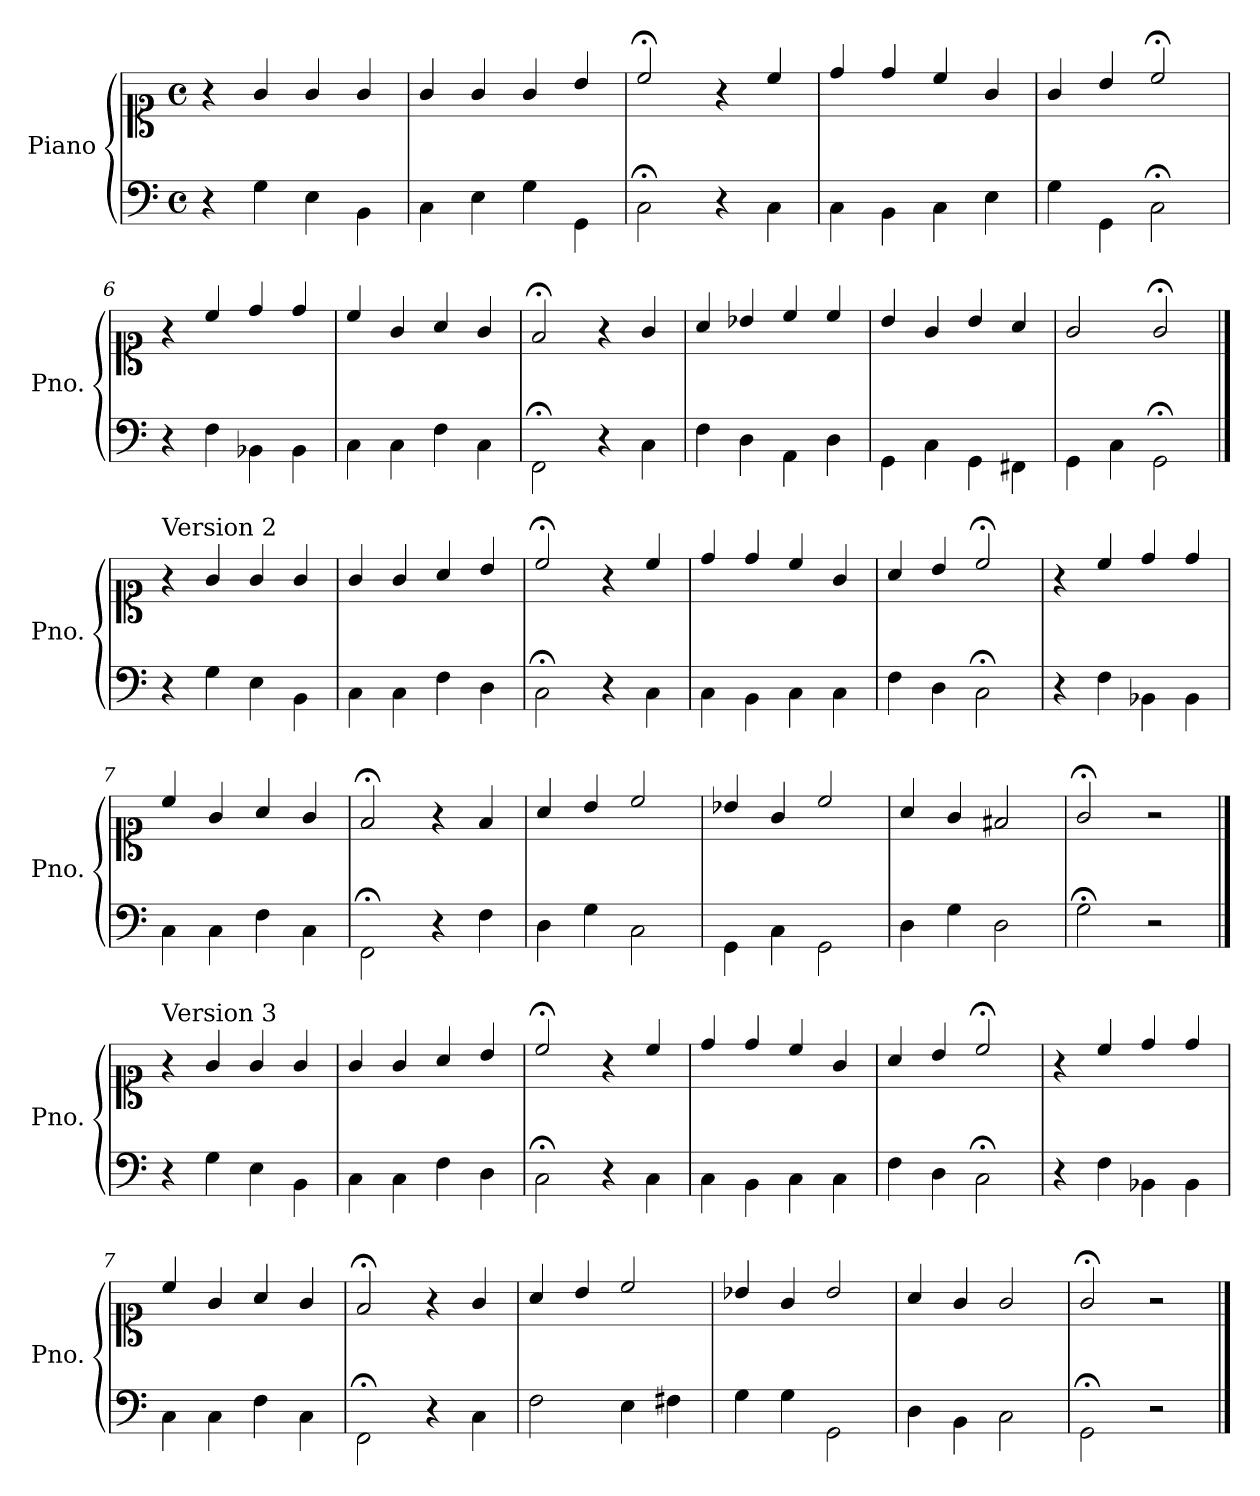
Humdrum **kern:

**kern	**kern
*part1	*part1
*staff2	*staff1
*I"Piano	*
*I'Pno.	*
*clefF4	*clefC1
*k[]	*k[]
*M4/4	*M4/4
*met(c)	*met(c)
=1	=1
4r	4r
4G\	4g/
4E\	4g/
4BB\	4g/
=2	=2
4C\	4g/
4E\	4g/
4G\	4g/
4GG\	4b/
=3	=3
2C;\	2cc;</
4r	4r
4C\	4cc/
=4	=4
4C\	4dd/
4BB\	4dd/
4C\	4cc/
4E\	4g/
=5	=5
4G\	4g/
4GG\	4b/
2C;\	2cc;</
!!LO:LB:g=z
=6	=6
4r	4r
4F\	4cc/
4BB-X\	4dd/
4BB-\	4dd/
=7	=7
4C\	4cc/
4C\	4g/
4F\	4a/
4C\	4g/
=8	=8
2FF;\	2f;</
4r	4r
4C\	4g/
=9	=9
4F\	4a/
4D\	4b-X/
4AA\	4cc/
4D\	4cc/
=10	=10
4GG\	4b/
4C\	4g/
4GG\	4b/
4FF#X\	4a/
=11	=11
4GG\	2g/
4C\	.
2GG;\	2g;</
!!LO:LB:g=z
==1	==1
!	!LO:TX:t=Version 2
4r	4r
4G\	4g/
4E\	4g/
4BB\	4g/
=2	=2
4C\	4g/
4C\	4g/
4F\	4a/
4D\	4b/
=3	=3
2C;\	2cc;</
4r	4r
4C\	4cc/
=4	=4
4C\	4dd/
4BB\	4dd/
4C\	4cc/
4C\	4g/
=5	=5
4F\	4a/
4D\	4b/
2C;\	2cc;</
!!LO:LB:g=z
=6	=6
4r	4r
4F\	4cc/
4BB-X\	4dd/
4BB-\	4dd/
=7	=7
4C\	4cc/
4C\	4g/
4F\	4a/
4C\	4g/
=8	=8
2FF;\	2f;</
4r	4r
4F\	4f/
=9	=9
4D\	4a/
4G\	4b/
2C\	2cc/
=10	=10
4GG\	4b-X/
4C\	4g/
2GG\	2cc/
=11	=11
4D\	4a/
4G\	4g/
2D\	2f#X/
=12	=12
2G;\	2g;</
2r	2r
!!LO:LB:g=z
==1	==1
!	!LO:TX:t=Version 3
4r	4r
4G\	4g/
4E\	4g/
4BB\	4g/
=2	=2
4C\	4g/
4C\	4g/
4F\	4a/
4D\	4b/
=3	=3
2C;\	2cc;</
4r	4r
4C\	4cc/
=4	=4
4C\	4dd/
4BB\	4dd/
4C\	4cc/
4C\	4g/
=5	=5
4F\	4a/
4D\	4b/
2C;\	2cc;</
!!LO:LB:g=z
=6	=6
4r	4r
4F\	4cc/
4BB-X\	4dd/
4BB-\	4dd/
=7	=7
4C\	4cc/
4C\	4g/
4F\	4a/
4C\	4g/
=8	=8
2FF;\	2f;</
4r	4r
4C\	4g/
=9	=9
2F\	4a/
.	4b/
4E\	2cc/
4F#X\	.
=10	=10
4G\	4b-X/
4G\	4g/
2GG\	2b-/
=11	=11
4D\	4a/
4BB\	4g/
2C\	2g/
=12	=12
2GG;\	2g;</
2r	2r
==	==
*-	*-
